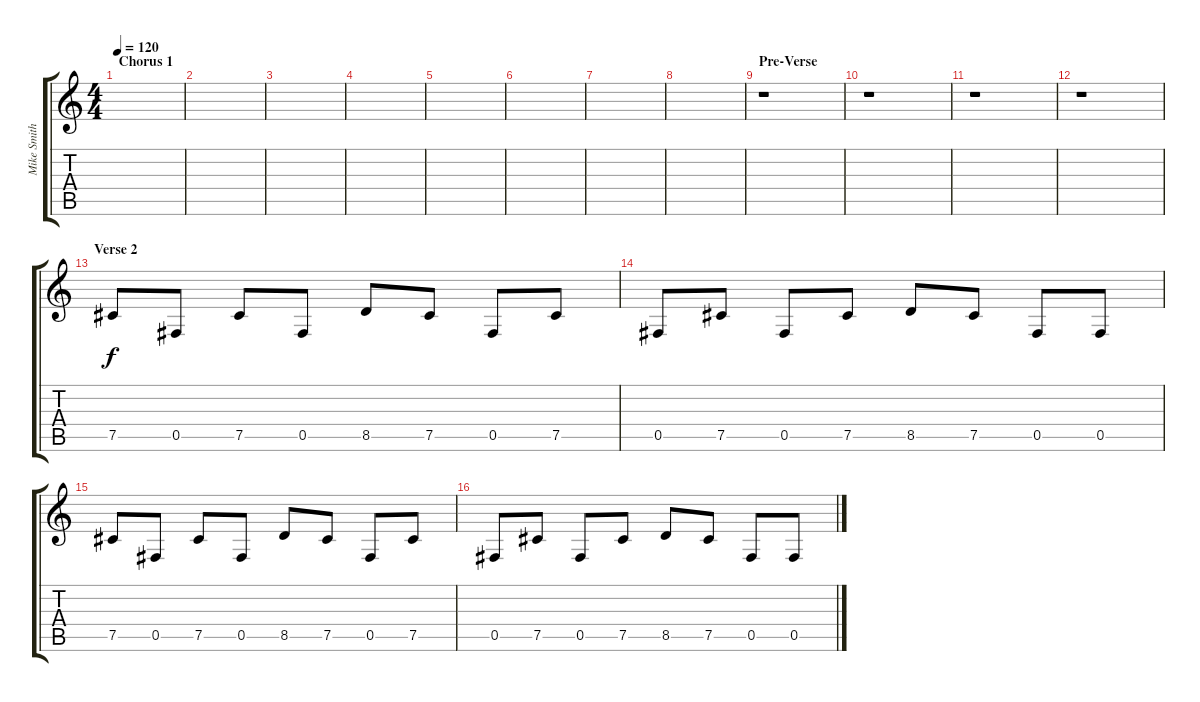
\track ("Mike Smith (Guitar)" "Mike Smith") {instrument distortionguitar}
\staff {score tabs}
\tuning (Db4 Ab3 E3 B2 Gb2 B1) {hide}
\ts (4 4)
\section ("" "Chorus 1")
\tempo 120
\clef g2
\ks c
|
|
|
|
|
|
|
|
\section ("" "Pre-Verse")
r.1 |
r.1 |
r.1 |
r.1 |
\section ("" "Verse 2")
7.5.8 0.5.8 7.5.8 0.5.8 8.5.8 7.5.8 0.5.8 7.5.8 |
0.5.8 7.5.8 0.5.8 7.5.8 8.5.8 7.5.8 0.5.8 0.5.8 |
7.5.8 0.5.8 7.5.8 0.5.8 8.5.8 7.5.8 0.5.8 7.5.8 |
0.5.8 7.5.8 0.5.8 7.5.8 8.5.8 7.5.8 0.5.8 0.5.8
